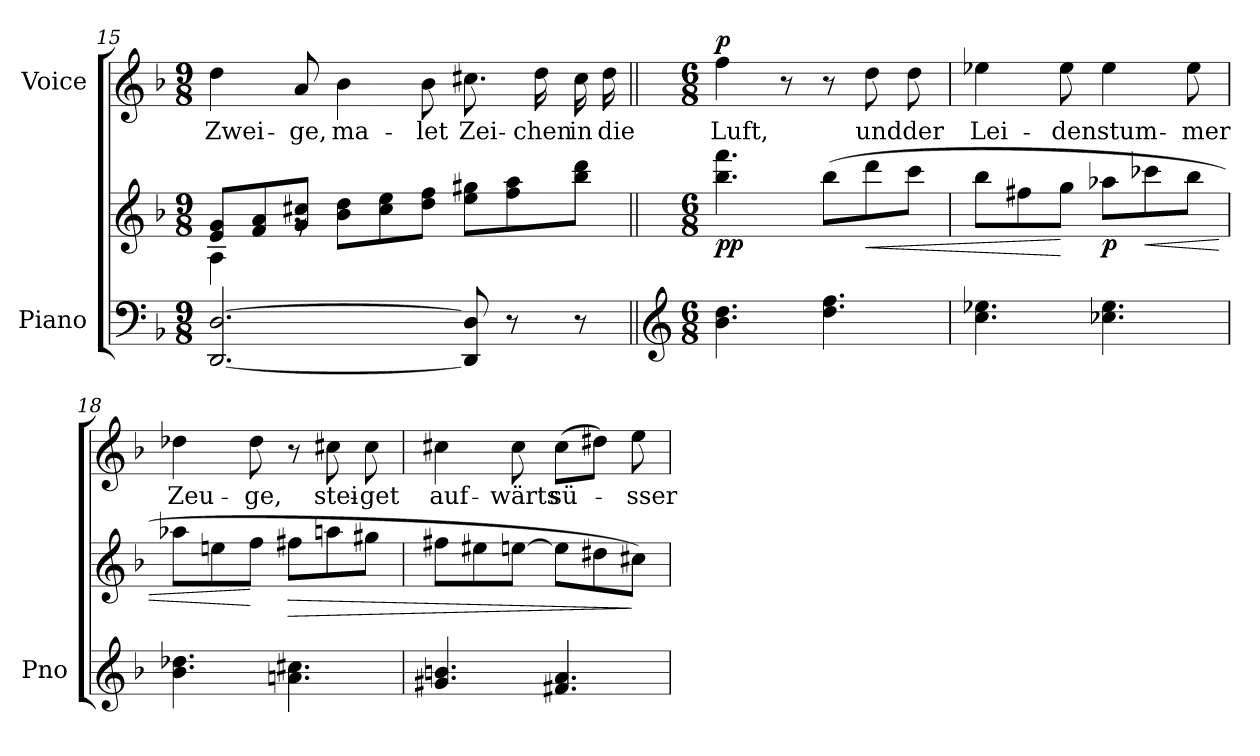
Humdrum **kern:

**kern	**kern	**dynam	**kern	**text	**dynam
*part2	*part2	*part2	*part1	*part1	*part1
*staff3	*staff2	*staff2/3	*staff1	*staff1	*staff1
*I"Piano	*	*	*I"Voice	*	*
*I'Pno	*	*	*	*	*
*clefF4	*clefG2	*	*clefG2	*	*
*k[b-]	*k[b-]	*	*k[b-]	*	*
*M9/8	*M9/8	*	*M9/8	*	*
=15	=15	=15	=15	=15	=15
*	*^	*	*	*	*
!	!	!	!	!	!LO:LY:b	!
[2.DD/ [2.D/	8e/ 8g/L	4A\	.	4dd\	Zwei-	.
.	8f/ 8a/	.	.	.	.	.
!	!	!	!	!	!LO:LY:b	!
.	8g/ 8cc#X/J	8rg	.	8a/	-ge,	.
!	!	!	!LO:DY:b	!	!LO:LY:b	!
!	!	!	!LO:DY:n=1:b	!	!	!
.	8b-\ 8dd\L	2.ryy	other-dynamics p	4b-\	ma-	.
.	8cc#\ 8ee\	.	.	.	.	.
!	!	!	!	!	!LO:LY:b	!
.	8dd\ 8ff\J	.	.	8b-\	-let	.
!	!	!	!	!	!LO:LY:b	!
8DD/] 8D/]	8ee\ 8gg#X\L	.	.	8.cc#X\	Zei-	.
8r	8ff\ 8aa\	.	.	.	.	.
!	!	!	!	!	!LO:LY:b	!
.	.	.	.	16dd\	-chen	.
!	!	!	!	!	!LO:LY:b	!
8r	8bb-\ 8ddd\J	.	.	16cc#\	in	.
!	!	!	!	!	!LO:LY:b	!
.	.	.	.	16dd\	die	.
*	*v	*v	*	*	*	*
!!LO:LB:g=z
=16||	=16||	=16||	=16||	=16||	=16||
*clefG2	*	*	*	*	*
*M6/8	*M6/8	*	*M6/8	*	*
!	!	!LO:DY:b	!	!LO:LY:b	!LO:DY:a
4.b-\ 4.dd\	4.bb-\ 4.fff\	pp	4ff\	Luft,	p
.	.	.	8r	.	.
!	!	!LO:DY:b	!	!	!
!	!	!LO:DY:n=1:b	!	!	!
4.dd\ 4.ff\	(>8bb-\L	p other-dynamics	8r	.	.
!	!	!LO:HP:b	!	!LO:LY:b	!
.	8ddd\	<	8dd\	und	.
!	!	!	!	!LO:LY:b	!
.	8ccc\J	.	8dd\	der	.
=17	=17	=17	=17	=17	=17
!	!	!	!	!LO:LY:b	!
4.cc\ 4.ee-X\	8bb-\L	.	4ee-X\	Lei-	.
.	8ff#X\	.	.	.	.
!	!	!	!	!LO:LY:b	!
.	8gg\J	[	8ee-\	-den	.
!	!	!LO:DY:b	!	!LO:LY:b	!
4.cc-X\ 4.ee-\	8aa-X\L	p	4ee-\	stum-	.
!	!	!LO:HP:b	!	!	!
.	8ccc-X\	<	.	.	.
!	!	!	!	!LO:LY:b	!
.	8bb-\J	.	8ee-\	-mer	.
=18	=18	=18	=18	=18	=18
!	!	!	!	!LO:LY:b	!
4.b-\ 4.dd-X\	8aa-X\L	.	4dd-X\	Zeu-	.
.	8een\	.	.	.	.
!	!	!	!	!LO:LY:b	!
.	8ff\J	[	8dd-\	-ge,	.
!	!	!LO:HP:b	!	!	!
4.an\ 4.cc#X\	8ff#X\L	>	8r	.	.
!	!	!	!	!LO:LY:b	!
.	8aan\	.	8cc#X\	stei-	.
!	!	!	!	!LO:LY:b	!
.	8gg#X\J	.	8cc#\	-get	.
=19	=19	=19	=19	=19	=19
!	!	!	!	!LO:LY:b	!
4.g#X/ 4.bn/	8ff#X\L	.	4cc#X\	auf-	.
.	8ee#X\	.	.	.	.
!	!	!	!	!LO:LY:b	!
.	[8een\J	.	8cc#\	-wärts	.
!	!	!	!	!LO:LY:b	!
4.f#X/ 4.a/	8ee\L]	.	(>8cc#\L	sü-	.
.	8dd#X\	.	8dd#X\J)	.	.
!	!	!	!	!LO:LY:b	!
.	8cc#X\J)	]	8ee\	-sser	.
=	=	=	=	=	=
*-	*-	*-	*-	*-	*-
